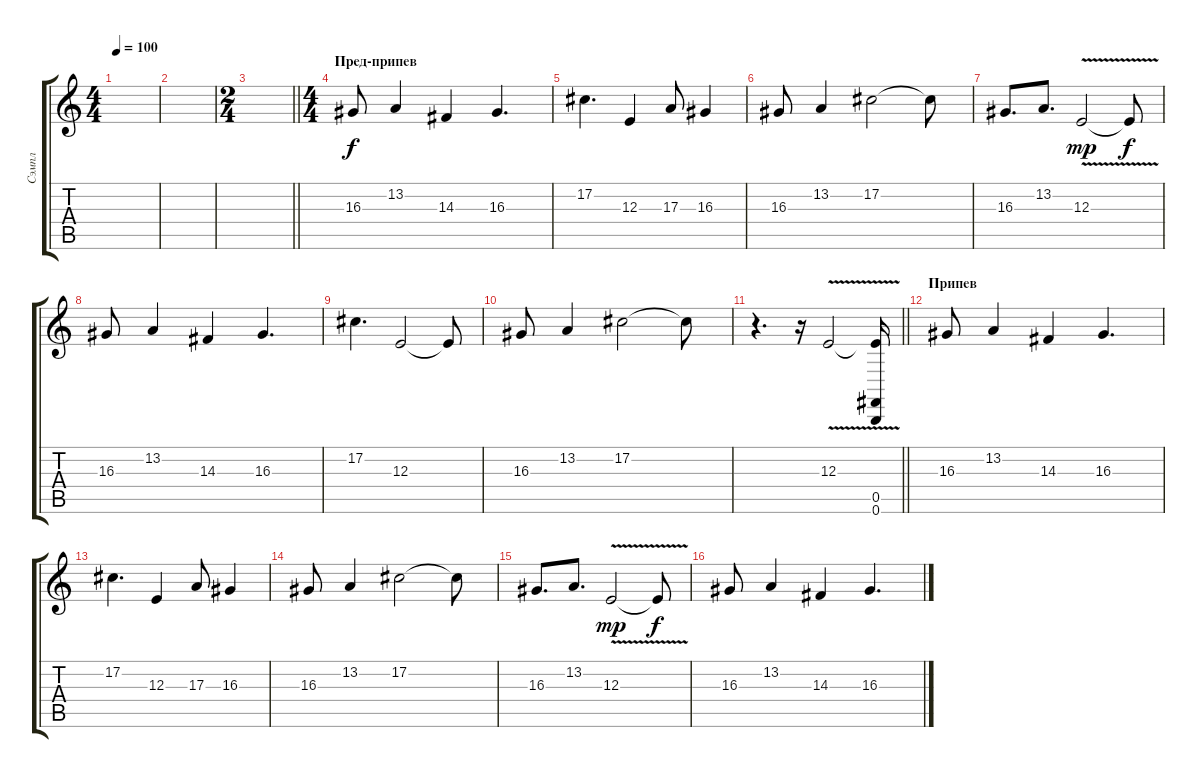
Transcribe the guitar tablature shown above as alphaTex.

\track ("Сэмпл" "Сэмпл") {instrument fx7echoes}
\staff {score tabs}
\tuning (Db4 Ab3 E3 B2 Gb2 B1) {hide}
\ts (4 4)
\tempo 100
\clef g2
\ks c
|
|
\ts (2 4)
\barLineRight lightlight
|
\ts (4 4)
\section ("" "Пред-припев")
16.3.8 13.2.4 14.3.4 16.3.4{d} |
17.2.4{d} 12.3.4 17.3.8 16.3.4 |
16.3.8 13.2.4 17.2.2 17.2{t}.8 |
16.3.8{d} 13.2.8{d} 12.3{v}.2{dy mp} 12.3{t}.8{dy f} |
16.3.8 13.2.4 14.3.4 16.3.4{d} |
17.2.4{d} 12.3.2 12.3{t}.8 |
16.3.8 13.2.4 17.2.2 17.2{t}.8 |
\barLineRight lightlight
r.4{d} r.16 12.3{v}.2 (12.3{t} 0.5{v} 0.6).16 |
\section ("" "Припев ")
16.3.8 13.2.4 14.3.4 16.3.4{d} |
17.2.4{d} 12.3.4 17.3.8 16.3.4 |
16.3.8 13.2.4 17.2.2 17.2{t}.8 |
16.3.8{d} 13.2.8{d} 12.3{v}.2{dy mp} 12.3{t}.8{dy f} |
16.3.8 13.2.4 14.3.4 16.3.4{d}
